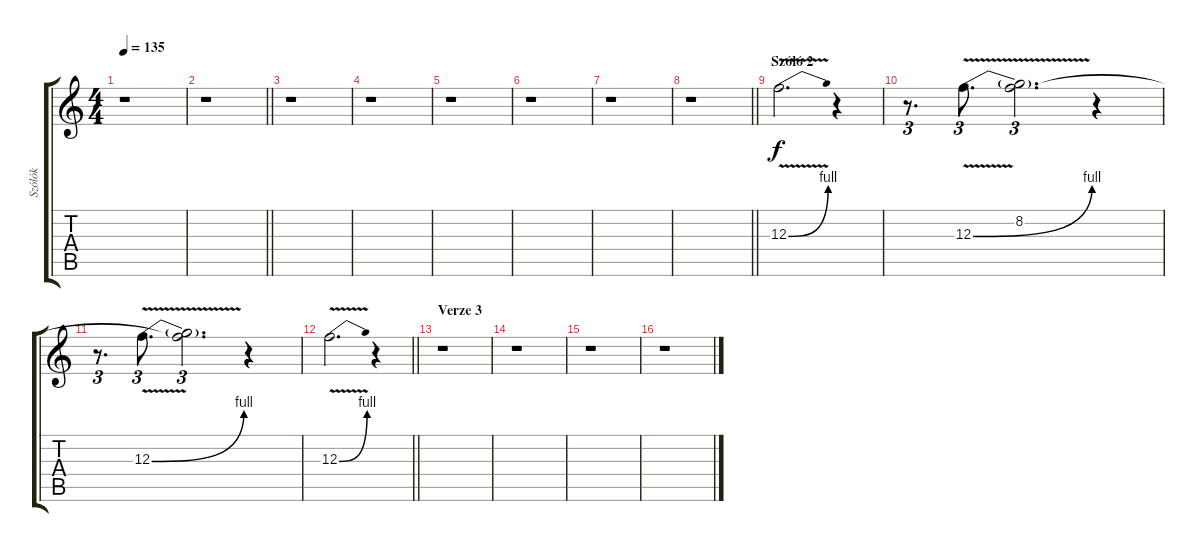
\track ("Szólók" "Szólók") {instrument overdrivenguitar}
\staff {score tabs}
\tuning (D4 A3 F3 C3 G2 D2) {hide}
\ts (4 4)
\tempo 135
\clef g2
\ks c
r.1{dy f} |
\barLineRight lightlight
r.1 |
r.1 |
r.1 |
r.1 |
r.1 |
r.1 |
\barLineRight lightlight
r.1 |
\section ("" "Szóló 2")
12.3{be (bend 0 0 60 4) v}.2{d} r.4 |
r.8{d tu (3 2)} 12.3{be (bend 0 0 60 4) v}.8{d tu (3 2)} (8.2 12.3{t}).2{d tu (3 2)} r.4 |
r.8{d tu (3 2)} 12.3{be (bend 0 0 60 4) v}.8{d tu (3 2)} (8.2{t} 12.3{t}).2{d tu (3 2)} r.4 |
\barLineRight lightlight
12.3{be (bend 0 0 60 4) v}.2{d} r.4 |
\section ("" "Verze 3")
r.1 |
r.1 |
r.1 |
r.1
